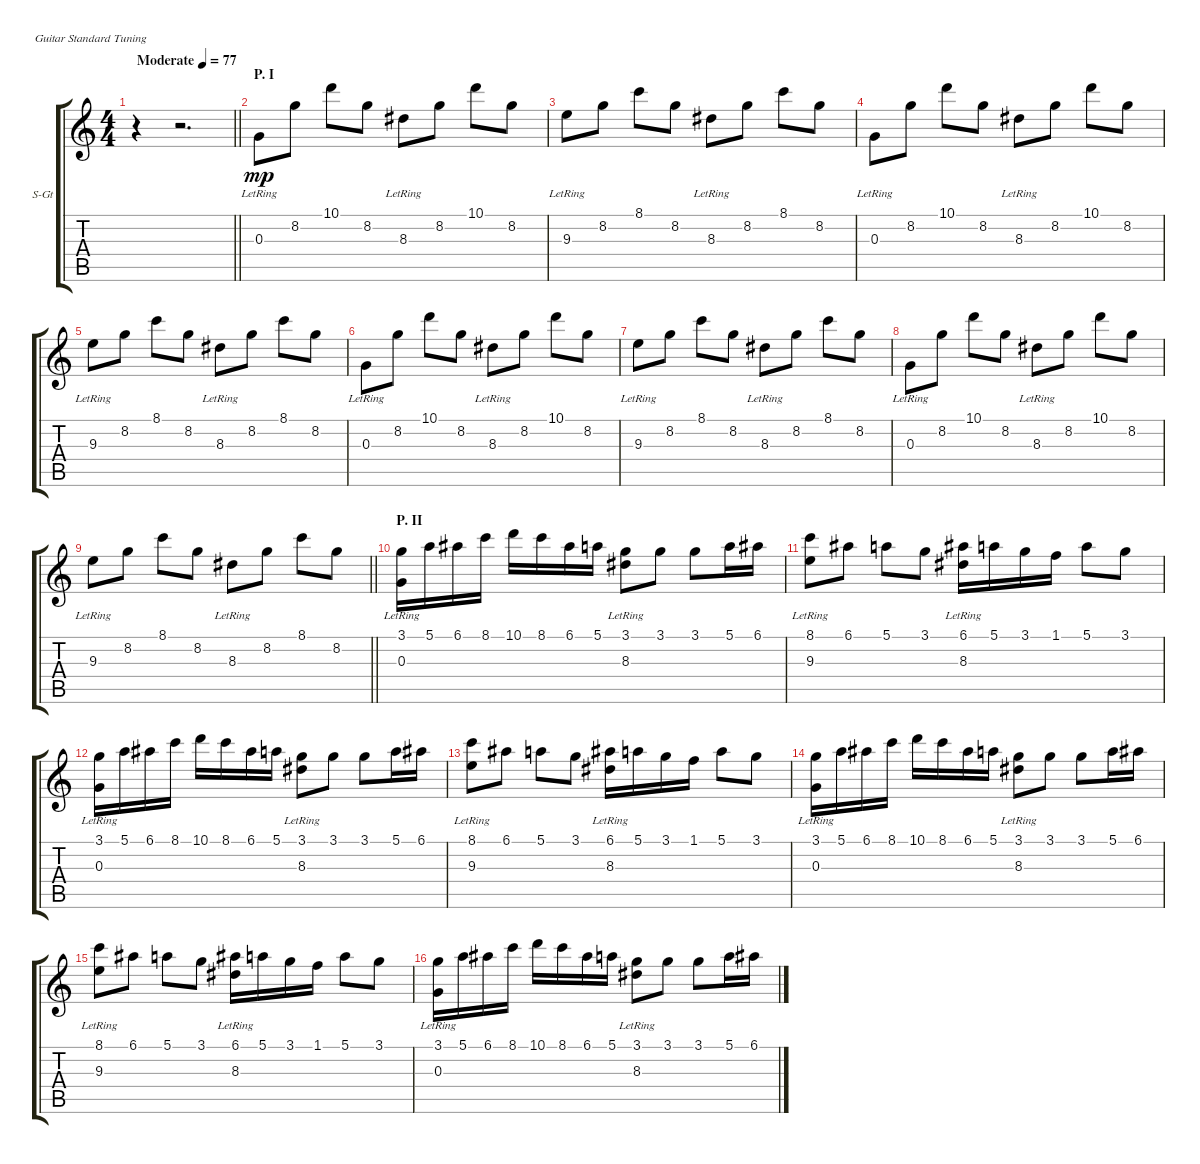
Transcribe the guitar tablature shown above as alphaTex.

\bracketExtendMode groupsimilarinstruments
\firstSystemTrackNameOrientation horizontal
\otherSystemsTrackNameOrientation horizontal
\track ("Keyborad [Piano (Right Hand)]" "S-Gt") {instrument acousticgrandpiano}
\staff {score tabs}
\tuning (E4 B3 G3 D3 A2 E2)
\displaytranspose 12
\ts (4 4)
\beaming (8 2 2 2 2)
\tempo (77 "Moderate")
\clef g2
\barLineRight lightlight
\ks c
r.4{dy mp instrument acousticgrandpiano} r.2{d} |
\section ("" "P. I")
0.3{lr}.8 8.2.8 10.1.8 8.2.8 8.3{lr}.8 8.2.8 10.1.8 8.2.8 |
9.3{lr}.8 8.2.8 8.1.8 8.2.8 8.3{lr}.8 8.2.8 8.1.8 8.2.8 |
0.3{lr}.8 8.2.8 10.1.8 8.2.8 8.3{lr}.8 8.2.8 10.1.8 8.2.8 |
9.3{lr}.8 8.2.8 8.1.8 8.2.8 8.3{lr}.8 8.2.8 8.1.8 8.2.8 |
0.3{lr}.8 8.2.8 10.1.8 8.2.8 8.3{lr}.8 8.2.8 10.1.8 8.2.8 |
9.3{lr}.8 8.2.8 8.1.8 8.2.8 8.3{lr}.8 8.2.8 8.1.8 8.2.8 |
0.3{lr}.8 8.2.8 10.1.8 8.2.8 8.3{lr}.8 8.2.8 10.1.8 8.2.8 |
\barLineRight lightlight
9.3{lr}.8 8.2.8 8.1.8 8.2.8 8.3{lr}.8 8.2.8 8.1.8 8.2.8 |
\section ("" "P. II")
(3.1 0.3{lr}).16 5.1.16 6.1.16 8.1.16 10.1.16 8.1.16 6.1.16 5.1.16 (3.1 8.3{lr}).8 3.1.8 3.1.8 5.1.16 6.1.16 |
(8.1 9.3{lr}).8 6.1.8 5.1.8 3.1.8 (6.1 8.3{lr}).16 5.1.16 3.1.16 1.1.16 5.1.8 3.1.8 |
(3.1 0.3{lr}).16 5.1.16 6.1.16 8.1.16 10.1.16 8.1.16 6.1.16 5.1.16 (3.1 8.3{lr}).8 3.1.8 3.1.8 5.1.16 6.1.16 |
(8.1 9.3{lr}).8 6.1.8 5.1.8 3.1.8 (6.1 8.3{lr}).16 5.1.16 3.1.16 1.1.16 5.1.8 3.1.8 |
(3.1 0.3{lr}).16 5.1.16 6.1.16 8.1.16 10.1.16 8.1.16 6.1.16 5.1.16 (3.1 8.3{lr}).8 3.1.8 3.1.8 5.1.16 6.1.16 |
(8.1 9.3{lr}).8 6.1.8 5.1.8 3.1.8 (6.1 8.3{lr}).16 5.1.16 3.1.16 1.1.16 5.1.8 3.1.8 |
(3.1 0.3{lr}).16 5.1.16 6.1.16 8.1.16 10.1.16 8.1.16 6.1.16 5.1.16 (3.1 8.3{lr}).8 3.1.8 3.1.8 5.1.16 6.1.16
